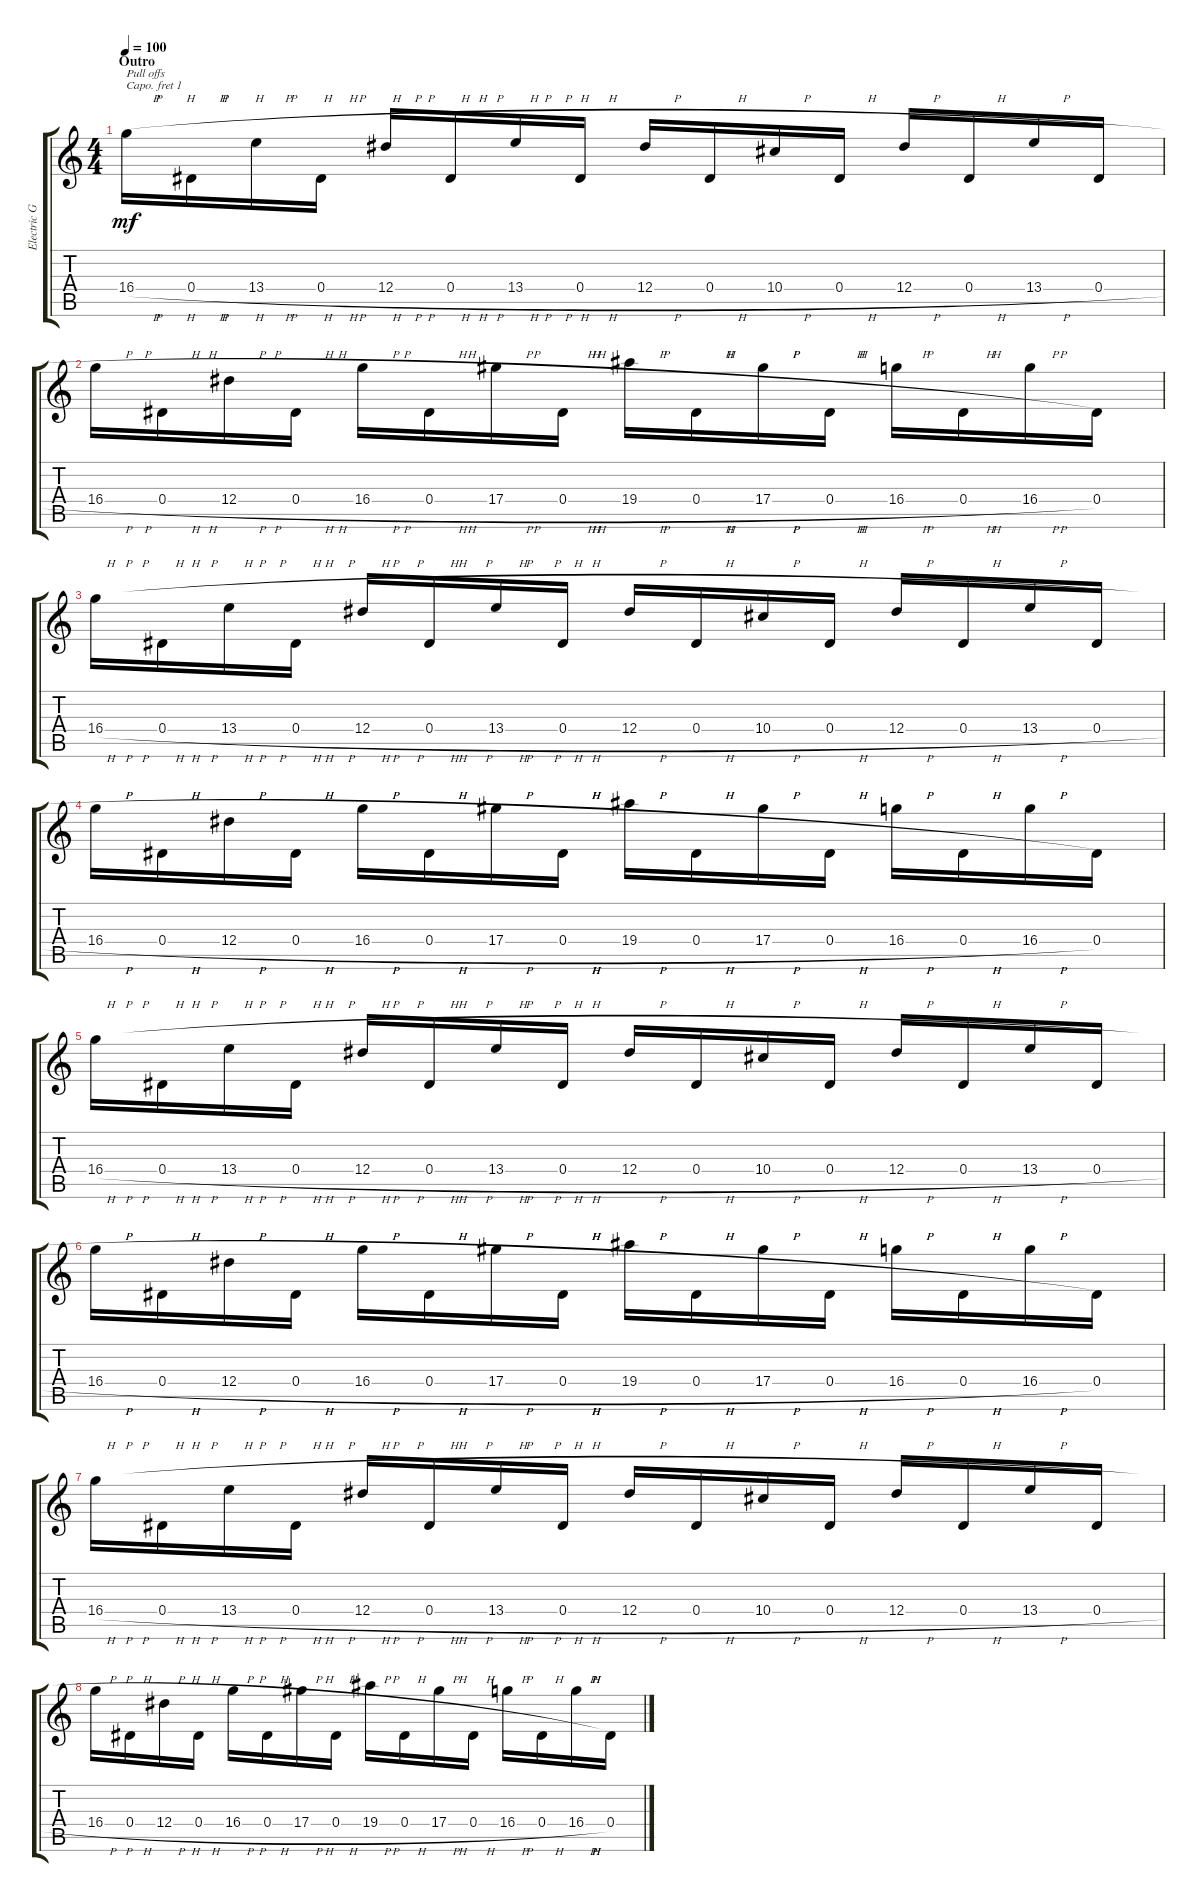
\track ("Electric Guitar" "Electric G") {instrument overdrivenguitar}
\staff {score tabs}
\capo 1
\tuning (E4 B3 G3 D3 A2 D2) {hide}
\ts (4 4)
\section ("" "Outro")
\tempo 100
\clef g2
\ks c
16.4{h}.16{txt "Pull offs" dy mf} 0.4{h}.16 13.4{h}.16 0.4{h}.16 12.4{h}.16 0.4{h}.16 13.4{h}.16 0.4{h}.16 12.4{h}.16 0.4{h}.16 10.4{h}.16 0.4{h}.16 12.4{h}.16 0.4{h}.16 13.4{h}.16 0.4{h}.16 |
16.4{h}.16 0.4{h}.16 12.4{h}.16 0.4{h}.16 16.4{h}.16 0.4{h}.16 17.4{h}.16 0.4{h}.16 19.4{h}.16 0.4{h}.16 17.4{h}.16 0.4{h}.16 16.4{h}.16 0.4{h}.16 16.4{h}.16 0.4.16 |
16.4{h}.16 0.4{h}.16 13.4{h}.16 0.4{h}.16 12.4{h}.16 0.4{h}.16 13.4{h}.16 0.4{h}.16 12.4{h}.16 0.4{h}.16 10.4{h}.16 0.4{h}.16 12.4{h}.16 0.4{h}.16 13.4{h}.16 0.4{h}.16 |
16.4{h}.16 0.4{h}.16 12.4{h}.16 0.4{h}.16 16.4{h}.16 0.4{h}.16 17.4{h}.16 0.4{h}.16 19.4{h}.16 0.4{h}.16 17.4{h}.16 0.4{h}.16 16.4{h}.16 0.4{h}.16 16.4{h}.16 0.4.16 |
16.4{h}.16 0.4{h}.16 13.4{h}.16 0.4{h}.16 12.4{h}.16 0.4{h}.16 13.4{h}.16 0.4{h}.16 12.4{h}.16 0.4{h}.16 10.4{h}.16 0.4{h}.16 12.4{h}.16 0.4{h}.16 13.4{h}.16 0.4{h}.16 |
16.4{h}.16 0.4{h}.16 12.4{h}.16 0.4{h}.16 16.4{h}.16 0.4{h}.16 17.4{h}.16 0.4{h}.16 19.4{h}.16 0.4{h}.16 17.4{h}.16 0.4{h}.16 16.4{h}.16 0.4{h}.16 16.4{h}.16 0.4.16 |
16.4{h}.16 0.4{h}.16 13.4{h}.16 0.4{h}.16 12.4{h}.16 0.4{h}.16 13.4{h}.16 0.4{h}.16 12.4{h}.16 0.4{h}.16 10.4{h}.16 0.4{h}.16 12.4{h}.16 0.4{h}.16 13.4{h}.16 0.4{h}.16 |
16.4{h}.16 0.4{h}.16 12.4{h}.16 0.4{h}.16 16.4{h}.16 0.4{h}.16 17.4{h}.16 0.4{h}.16 19.4{h}.16 0.4{h}.16 17.4{h}.16 0.4{h}.16 16.4{h}.16 0.4{h}.16 16.4{h}.16 0.4.16
